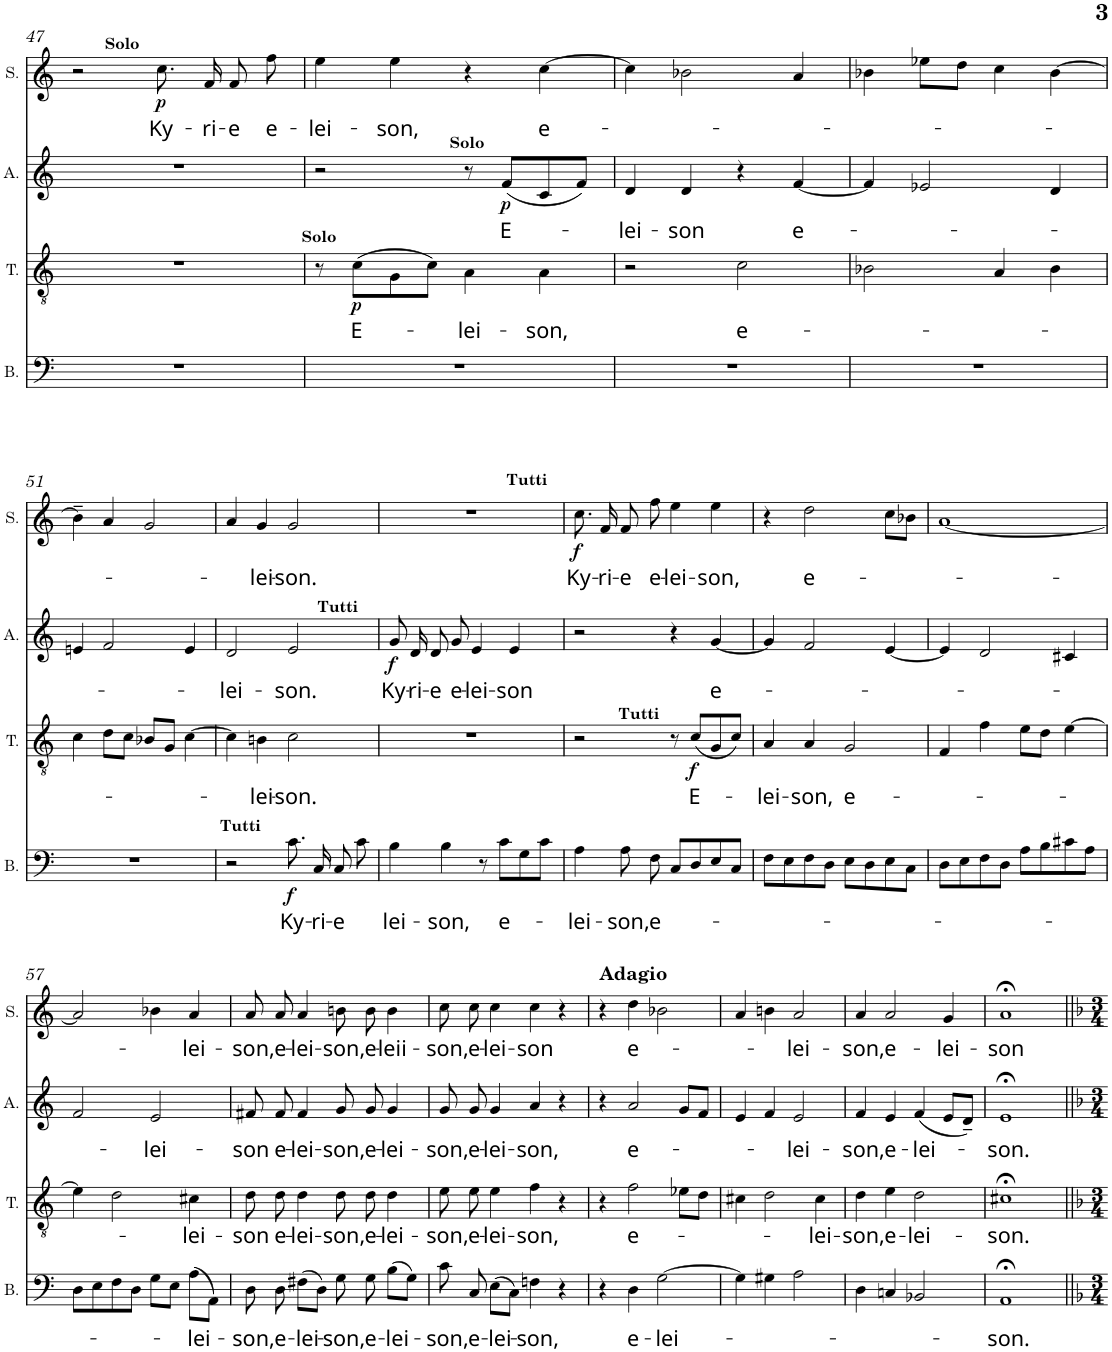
**kern	**text	**dynam	**kern	**text	**dynam	**kern	**text	**dynam	**kern	**text	**dynam
*part4	*part4	*part4	*part3	*part3	*part3	*part2	*part2	*part2	*part1	*part1	*part1
*staff4	*staff4	*staff4	*staff3	*staff3	*staff3	*staff2	*staff2	*staff2	*staff1	*staff1	*staff1
*I"Basse	*	*	*I"Tenor	*	*	*I"Alto	*	*	*I"Soprano	*	*
*I'B.	*	*	*I'T.	*	*	*I'A.	*	*	*I'S.	*	*
!!LO:PB:g=z
*clefF4	*	*	*clefGv2	*	*	*clefG2	*	*	*clefG2	*	*
*k[]	*	*	*k[]	*	*	*k[]	*	*	*k[]	*	*
*M4/4	*	*	*M4/4	*	*	*M4/4	*	*	*M4/4	*	*
*met(c)	*	*	*met(c)	*	*	*met(c)	*	*	*met(c)	*	*
=47	=47	=47	=47	=47	=47	=47	=47	=47	=47	=47	=47
1r	.	.	1r	.	.	1r	.	.	2r	.	.
!	!	!	!	!	!	!	!	!	!LO:TX:a:B:t=Solo	!	!
!	!	!	!	!	!	!	!	!	!	!LO:LY:b	!LO:DY:b
.	.	.	.	.	.	.	.	.	8.cc\	Ky-	p
!	!	!	!	!	!	!	!	!	!	!LO:LY:b	!
.	.	.	.	.	.	.	.	.	16f/	-ri-	.
!	!	!	!	!	!	!	!	!	!	!LO:LY:b	!
.	.	.	.	.	.	.	.	.	8f/	-e	.
!	!	!	!	!	!	!	!	!	!	!LO:LY:b	!
.	.	.	.	.	.	.	.	.	8ff\	e-	.
=48	=48	=48	=48	=48	=48	=48	=48	=48	=48	=48	=48
!	!	!	!	!	!	!	!	!	!	!LO:LY:b	!
1r	.	.	8r	.	.	2r	.	.	4ee\	-lei-	.
!	!	!	!LO:TX:a:B:t=Solo	!	!	!	!	!	!	!	!
!	!	!	!	!LO:LY:b	!LO:DY:b	!	!	!	!	!	!
.	.	.	(8c\L	E-	p	.	.	.	.	.	.
!	!	!	!	!	!	!	!	!	!	!LO:LY:b	!
.	.	.	8G\	.	.	.	.	.	4ee\	-son,	.
.	.	.	8c\J)	.	.	.	.	.	.	.	.
!	!	!	!	!LO:LY:b	!	!	!	!	!	!	!
.	.	.	4A\	-lei-	.	8r	.	.	4r	.	.
!	!	!	!	!	!	!LO:TX:a:B:t=Solo	!	!	!	!	!
!	!	!	!	!	!	!	!LO:LY:b	!LO:DY:b	!	!	!
.	.	.	.	.	.	(<8f/L	E-	p	.	.	.
!	!	!	!	!LO:LY:b	!	!	!	!	!	!LO:LY:b	!
.	.	.	4A\	-son,	.	8c/	.	.	[>4cc\	e-	.
.	.	.	.	.	.	8f/J)	.	.	.	.	.
=49	=49	=49	=49	=49	=49	=49	=49	=49	=49	=49	=49
!	!	!	!	!	!	!	!LO:LY:b	!	!	!	!
1r	.	.	2r	.	.	4d/	-lei-	.	4cc\]	.	.
!	!	!	!	!	!	!	!LO:LY:b	!	!	!	!
.	.	.	.	.	.	4d/	-son	.	2b-X\	.	.
!	!	!	!	!LO:LY:b	!	!	!	!	!	!	!
.	.	.	2c\	e-	.	4r	.	.	.	.	.
!	!	!	!	!	!	!	!LO:LY:b	!	!	!	!
.	.	.	.	.	.	[<4f/	e-	.	4a/	.	.
=50	=50	=50	=50	=50	=50	=50	=50	=50	=50	=50	=50
1r	.	.	2B-X\	.	.	4f/]	.	.	4b-X\	.	.
.	.	.	.	.	.	2e-X/	.	.	8ee-X\L	.	.
.	.	.	.	.	.	.	.	.	8dd\J	.	.
.	.	.	4A/	.	.	.	.	.	4cc\	.	.
.	.	.	4B-\	.	.	4d/	.	.	[4b-\	.	.
!!LO:LB:g=z
=51	=51	=51	=51	=51	=51	=51	=51	=51	=51	=51	=51
1r	.	.	4c\	.	.	4en/	.	.	4b-~\]	.	.
.	.	.	8d\L	.	.	2f/	.	.	4a/	.	.
.	.	.	8c\J	.	.	.	.	.	.	.	.
.	.	.	8B-X/L	.	.	.	.	.	2g/	.	.
.	.	.	8G/J	.	.	.	.	.	.	.	.
.	.	.	[4c\	.	.	4e/	.	.	.	.	.
=52	=52	=52	=52	=52	=52	=52	=52	=52	=52	=52	=52
!	!	!	!	!	!	!	!LO:LY:b	!	!	!	!
2r	.	.	4c\]	.	.	2d/	-lei-	.	4a/	.	.
!	!	!	!	!LO:LY:b	!	!	!	!	!	!LO:LY:b	!
.	.	.	4Bn\	-lei-	.	.	.	.	4g/	-lei-	.
!LO:TX:a:B:t=Tutti	!	!	!	!	!	!	!	!	!	!	!
!	!LO:LY:b	!LO:DY:b	!	!LO:LY:b	!	!	!LO:LY:b	!	!	!LO:LY:b	!
8.c\	Ky-	f	2c\	-son.	.	2e/	-son.	.	2g/	-son.	.
!	!LO:LY:b	!	!	!	!	!	!	!	!	!	!
16C/	-ri-	.	.	.	.	.	.	.	.	.	.
!	!LO:LY:b	!	!	!	!	!	!	!	!	!	!
8C/	-e	.	.	.	.	.	.	.	.	.	.
8c\	.	.	.	.	.	.	.	.	.	.	.
=53	=53	=53	=53	=53	=53	=53	=53	=53	=53	=53	=53
!	!	!	!	!	!	!LO:TX:a:B:t=Tutti	!	!	!	!	!
!	!LO:LY:b	!	!	!	!	!	!LO:LY:b	!LO:DY:b	!	!	!
4B\	-lei-	.	1r	.	.	8g/	Ky-	f	1r	.	.
!	!	!	!	!	!	!	!LO:LY:b	!	!	!	!
.	.	.	.	.	.	16d/	-ri-	.	.	.	.
!	!	!	!	!	!	!	!LO:LY:b	!	!	!	!
.	.	.	.	.	.	8d/	-e	.	.	.	.
!	!LO:LY:b	!	!	!	!	!	!	!	!	!	!
4B\	-son,	.	.	.	.	.	.	.	.	.	.
!	!	!	!	!	!	!	!LO:LY:b	!	!	!	!
.	.	.	.	.	.	8g/	e-	.	.	.	.
!	!	!	!	!	!	!	!LO:LY:b	!	!	!	!
.	.	.	.	.	.	4e/	-lei-	.	.	.	.
8r	.	.	.	.	.	.	.	.	.	.	.
!	!LO:LY:b	!	!	!	!	!	!	!	!	!	!
8c\L	e-	.	.	.	.	.	.	.	.	.	.
!	!	!	!	!	!	!	!LO:LY:b	!	!	!	!
.	.	.	.	.	.	4e/	-son	.	.	.	.
8G\	.	.	.	.	.	.	.	.	.	.	.
8c\J	.	.	.	.	.	.	.	.	.	.	.
.	.	.	.	.	.	16ryy	.	.	.	.	.
=54	=54	=54	=54	=54	=54	=54	=54	=54	=54	=54	=54
!	!	!	!	!	!	!	!	!	!LO:TX:a:B:t=Tutti	!	!
!	!LO:LY:b	!	!	!	!	!	!	!	!	!LO:LY:b	!LO:DY:b
4A\	-lei-	.	2r	.	.	2r	.	.	8.cc\	Ky-	f
!	!	!	!	!	!	!	!	!	!	!LO:LY:b	!
.	.	.	.	.	.	.	.	.	16f/	-ri-	.
!	!LO:LY:b	!	!	!	!	!	!	!	!	!LO:LY:b	!
8A\	-son,	.	.	.	.	.	.	.	8f/	-e	.
!	!LO:LY:b	!	!	!	!	!	!	!	!	!LO:LY:b	!
8F\	e-	.	.	.	.	.	.	.	8ff\	e-	.
!	!	!	!	!	!	!	!	!	!	!LO:LY:b	!
8C/L	.	.	8r	.	.	4r	.	.	4ee\	-lei-	.
!	!	!	!LO:TX:a:B:t=Tutti	!	!	!	!	!	!	!	!
!	!	!	!	!LO:LY:b	!LO:DY:b	!	!	!	!	!	!
8D/	.	.	(<8c/L	E-	f	.	.	.	.	.	.
!	!	!	!	!	!	!	!LO:LY:b	!	!	!LO:LY:b	!
8E/	.	.	8G/	.	.	[4g/	e-	.	4ee\	-son,	.
8C/J	.	.	8c/J)	.	.	.	.	.	.	.	.
=55	=55	=55	=55	=55	=55	=55	=55	=55	=55	=55	=55
!	!	!	!	!LO:LY:b	!	!	!	!	!	!	!
8F\L	.	.	4A/	-lei-	.	4g/]	.	.	4r	.	.
8E\	.	.	.	.	.	.	.	.	.	.	.
!	!	!	!	!LO:LY:b	!	!	!	!	!	!LO:LY:b	!
8F\	.	.	4A/	-son,	.	2f/	.	.	2dd\	e-	.
8D\J	.	.	.	.	.	.	.	.	.	.	.
!	!	!	!	!LO:LY:b	!	!	!	!	!	!	!
8E\L	.	.	2G/	e-	.	.	.	.	.	.	.
8D\	.	.	.	.	.	.	.	.	.	.	.
8E\	.	.	.	.	.	[4e/	.	.	8cc\L	.	.
8C\J	.	.	.	.	.	.	.	.	8b-X\J	.	.
=56	=56	=56	=56	=56	=56	=56	=56	=56	=56	=56	=56
8D\L	.	.	4F/	.	.	4e/]	.	.	[1a	.	.
8E\	.	.	.	.	.	.	.	.	.	.	.
8F\	.	.	4f\	.	.	2d/	.	.	.	.	.
8D\J	.	.	.	.	.	.	.	.	.	.	.
8A\L	.	.	8e\L	.	.	.	.	.	.	.	.
8B\	.	.	8d\J	.	.	.	.	.	.	.	.
8c#X\	.	.	[4e\	.	.	4c#X/	.	.	.	.	.
8A\J	.	.	.	.	.	.	.	.	.	.	.
!!LO:LB:g=z
=57	=57	=57	=57	=57	=57	=57	=57	=57	=57	=57	=57
8D\L	.	.	4e\]	.	.	2f/	.	.	2a/]	.	.
8E\	.	.	.	.	.	.	.	.	.	.	.
8F\	.	.	2d\	.	.	.	.	.	.	.	.
8D\J	.	.	.	.	.	.	.	.	.	.	.
!	!	!	!	!	!	!	!LO:LY:b	!	!	!	!
8G\L	.	.	.	.	.	2e/	-lei-	.	4b-X\	.	.
8E\J	.	.	.	.	.	.	.	.	.	.	.
!	!LO:LY:b	!	!	!LO:LY:b	!	!	!	!	!	!LO:LY:b	!
(>8A\L	-lei-	.	4c#X\	-lei-	.	.	.	.	4a/	-lei-	.
8AA\J)	.	.	.	.	.	.	.	.	.	.	.
=58	=58	=58	=58	=58	=58	=58	=58	=58	=58	=58	=58
!	!LO:LY:b	!	!	!LO:LY:b	!	!	!LO:LY:b	!	!	!LO:LY:b	!
8D\	-son,	.	8d\	-son	.	8f#X/	-son	.	8a/	-son,	.
!	!LO:LY:b	!	!	!LO:LY:b	!	!	!LO:LY:b	!	!	!LO:LY:b	!
8D\	e-	.	8d\	e-	.	8f#/	e-	.	8a/	e-	.
!	!LO:LY:b	!	!	!LO:LY:b	!	!	!LO:LY:b	!	!	!LO:LY:b	!
(>8F#X\L	-lei-	.	4d\	-lei-	.	4f#/	-lei-	.	4a/	-lei-	.
8D\J)	.	.	.	.	.	.	.	.	.	.	.
!	!LO:LY:b	!	!	!LO:LY:b	!	!	!LO:LY:b	!	!	!LO:LY:b	!
8G\	-son,	.	8d\	-son,	.	8g/	-son,	.	8bn\	-son,	.
!	!LO:LY:b	!	!	!LO:LY:b	!	!	!LO:LY:b	!	!	!LO:LY:b	!
8G\	e-	.	8d\	e-	.	8g/	e-	.	8b\	e-	.
!	!LO:LY:b	!	!	!LO:LY:b	!	!	!LO:LY:b	!	!	!LO:LY:b	!
(>8B\L	-lei-	.	4d\	-lei-	.	4g/	-lei-	.	4b\	-leii-	.
8G\J)	.	.	.	.	.	.	.	.	.	.	.
=59	=59	=59	=59	=59	=59	=59	=59	=59	=59	=59	=59
!	!LO:LY:b	!	!	!LO:LY:b	!	!	!LO:LY:b	!	!	!LO:LY:b	!
8c\	-son,	.	8e\	-son,	.	8g/	-son,	.	8cc\	-son,	.
!	!LO:LY:b	!	!	!LO:LY:b	!	!	!LO:LY:b	!	!	!LO:LY:b	!
8C/	e-	.	8e\	e-	.	8g/	e-	.	8cc\	e-	.
!	!LO:LY:b	!	!	!LO:LY:b	!	!	!LO:LY:b	!	!	!LO:LY:b	!
(>8E\L	-lei-	.	4e\	-lei-	.	4g/	-lei-	.	4cc\	-lei-	.
8C\J)	.	.	.	.	.	.	.	.	.	.	.
!	!LO:LY:b	!	!	!LO:LY:b	!	!	!LO:LY:b	!	!	!LO:LY:b	!
4Fn\	-son,	.	4f\	-son,	.	4a/	-son,	.	4cc\	-son	.
4r	.	.	4r	.	.	4r	.	.	4r	.	.
=60	=60	=60	=60	=60	=60	=60	=60	=60	=60	=60	=60
!	!	!	!	!	!	!	!	!	!LO:TX:a:B:t=Adagio	!	!
4r	.	.	4r	.	.	4r	.	.	4r	.	.
!	!LO:LY:b	!	!	!LO:LY:b	!	!	!LO:LY:b	!	!	!LO:LY:b	!
4D\	e-	.	2f\	e-	.	2a/	e-	.	4dd\	e-	.
!	!LO:LY:b	!	!	!	!	!	!	!	!	!	!
[>2G\	-lei-	.	.	.	.	.	.	.	2b-X\	.	.
.	.	.	8e-X\L	.	.	8g/L	.	.	.	.	.
.	.	.	8d\J	.	.	8f/J	.	.	.	.	.
=61	=61	=61	=61	=61	=61	=61	=61	=61	=61	=61	=61
4G\]	.	.	4c#X\	.	.	4e/	.	.	4a/	.	.
4G#X\	.	.	2d\	.	.	4f/	.	.	4bn\	.	.
!	!	!	!	!	!	!	!LO:LY:b	!	!	!LO:LY:b	!
2A\	.	.	.	.	.	2e/	-lei-	.	2a/	-lei-	.
!	!	!	!	!LO:LY:b	!	!	!	!	!	!	!
.	.	.	4c#\	-lei-	.	.	.	.	.	.	.
=62	=62	=62	=62	=62	=62	=62	=62	=62	=62	=62	=62
!	!	!	!	!LO:LY:b	!	!	!LO:LY:b	!	!	!LO:LY:b	!
4D\	.	.	4d\	-son,	.	4f/	-son,	.	4a/	-son,	.
!	!	!	!	!LO:LY:b	!	!	!LO:LY:b	!	!	!LO:LY:b	!
4Cn/	.	.	4e\	e-	.	4e/	e-	.	2a/	e-	.
!	!	!	!	!LO:LY:b	!	!	!LO:LY:b	!	!	!	!
2BB-X/	.	.	2d\	-lei-	.	(<4f/	-lei-	.	.	.	.
!	!	!	!	!	!	!	!	!	!	!LO:LY:b	!
.	.	.	.	.	.	8e/L	.	.	4g/	-lei-	.
.	.	.	.	.	.	8d~/J)	.	.	.	.	.
=63	=63	=63	=63	=63	=63	=63	=63	=63	=63	=63	=63
!	!LO:LY:b	!	!	!LO:LY:b	!	!	!LO:LY:b	!	!	!LO:LY:b	!
1AA;<	-son.	.	1c#X;<	-son.	.	1e;<	-son.	.	1a;<	-son	.
=||	=||	=||	=||	=||	=||	=||	=||	=||	=||	=||	=||
*-	*-	*-	*-	*-	*-	*-	*-	*-	*-	*-	*-
